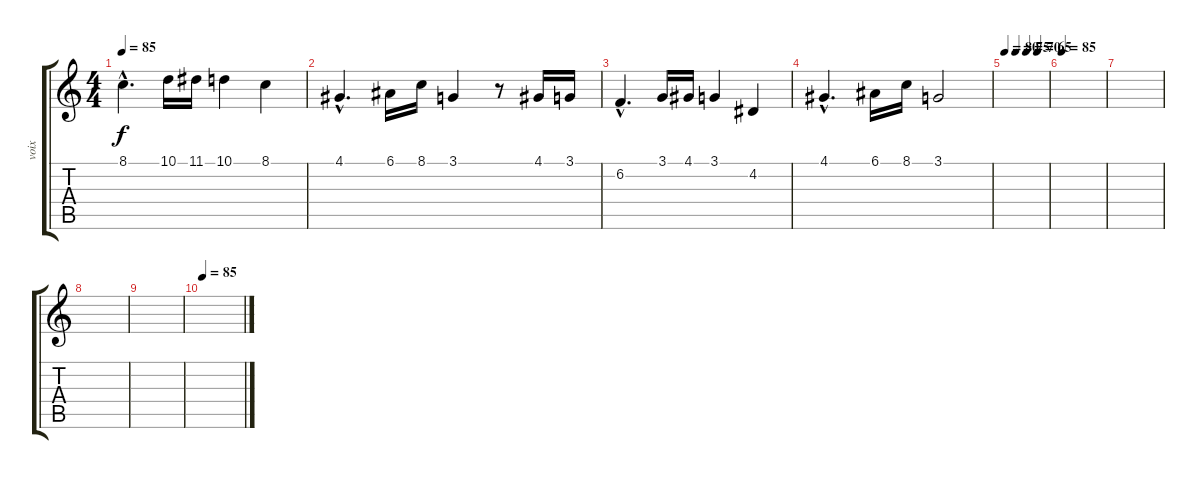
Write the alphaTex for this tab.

\track ("voix" "voix") {instrument acousticgrandpiano}
\staff {score tabs}
\tuning (E4 B3 G3 D3 A2 E2) {hide}
\ts (4 4)
\tempo 85
\clef g2
\ks c
8.1{hac}.4{d dy f} 10.1.16 11.1.16 10.1.4 8.1.4 |
4.1{hac}.4{d} 6.1.16 8.1.16 3.1.4 r.8 4.1.16 3.1.16 |
6.2{hac}.4{d} 3.1.16 4.1.16 3.1.4 4.2.4 |
4.1{hac}.4{d} 6.1.16 8.1.16 3.1.2 |
\tempo 80
\tempo (75 0.25)
\tempo (70 0.5)
\tempo (65 0.75)
|
\tempo 85
|
|
|
|
\tempo 85
